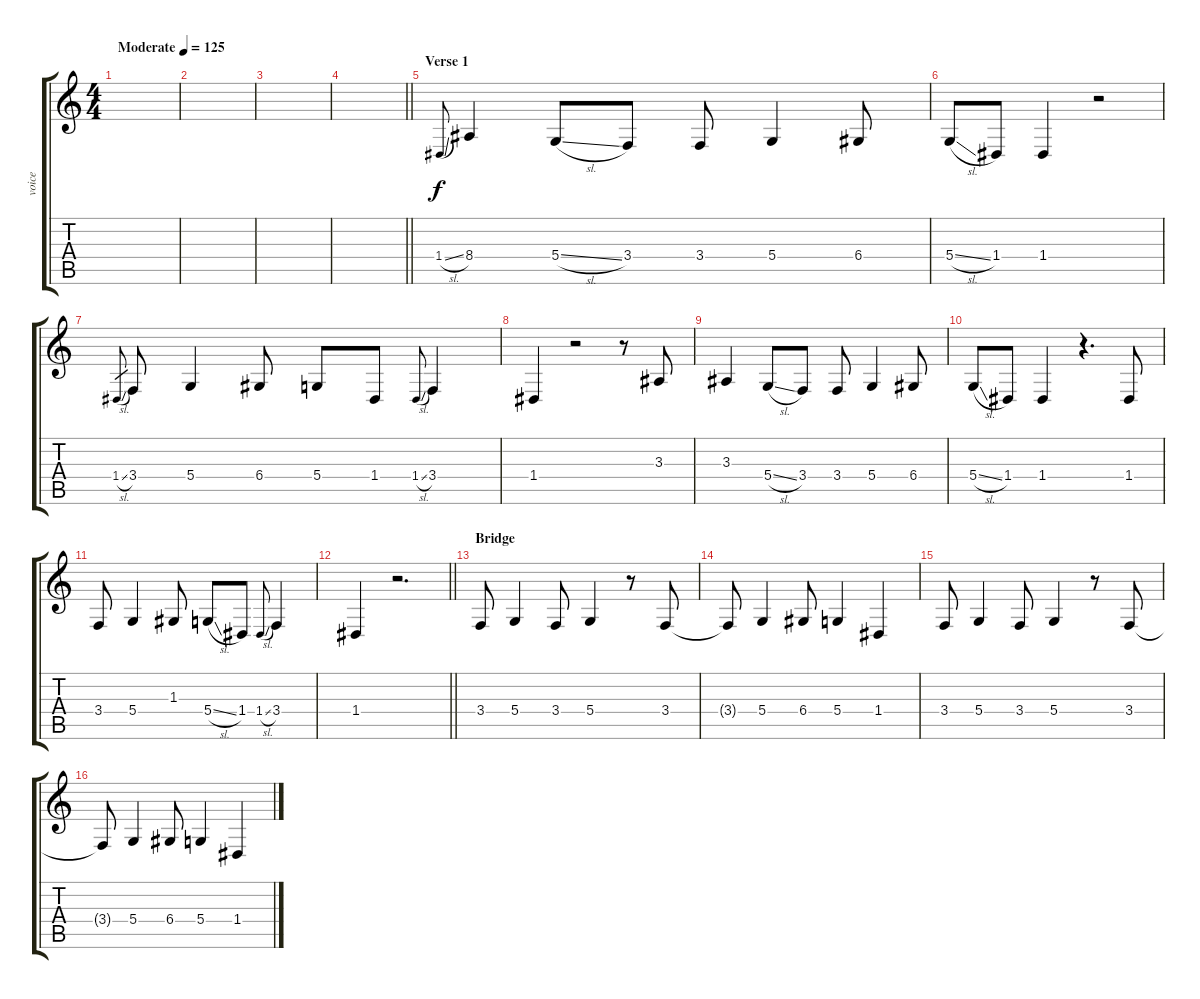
\track ("voice" "voice") {instrument cello}
\staff {score tabs}
\tuning (E4 B3 G3 D3 A2 E2) {hide}
\ts (4 4)
\tempo (125 "Moderate")
\clef g2
\ks c
|
|
|
\barLineRight lightlight
|
\section ("" "Verse 1")
1.4{sl}.8{gr onbeat} 8.4.4 5.4{sl}.8 3.4.8 3.4.8 5.4.4 6.4.8 |
5.4{sl}.8 1.4.8 1.4.4 r.2 |
1.4{sl}.8{gr} 3.4.8 5.4.4 6.4.8 5.4.8 1.4.8 1.4{sl}.8{gr onbeat} 3.4.4 |
1.4.4 r.2 r.8 3.3.8 |
3.3.4 5.4{sl}.8 3.4.8 3.4.8 5.4.4 6.4.8 |
5.4{sl}.8 1.4.8 1.4.4 r.4{d} 1.4.8 |
3.4.8 5.4.4 1.3.8 5.4{sl}.8 1.4.8 1.4{sl}.8{gr onbeat} 3.4.4 |
\barLineRight lightlight
1.4.4 r.2{d} |
\section ("" "Bridge")
3.4.8 5.4.4 3.4.8 5.4.4 r.8 3.4.8 |
3.4{t}.8 5.4.4 6.4.8 5.4.4 1.4.4 |
3.4.8 5.4.4 3.4.8 5.4.4 r.8 3.4.8 |
3.4{t}.8 5.4.4 6.4.8 5.4.4 1.4.4
